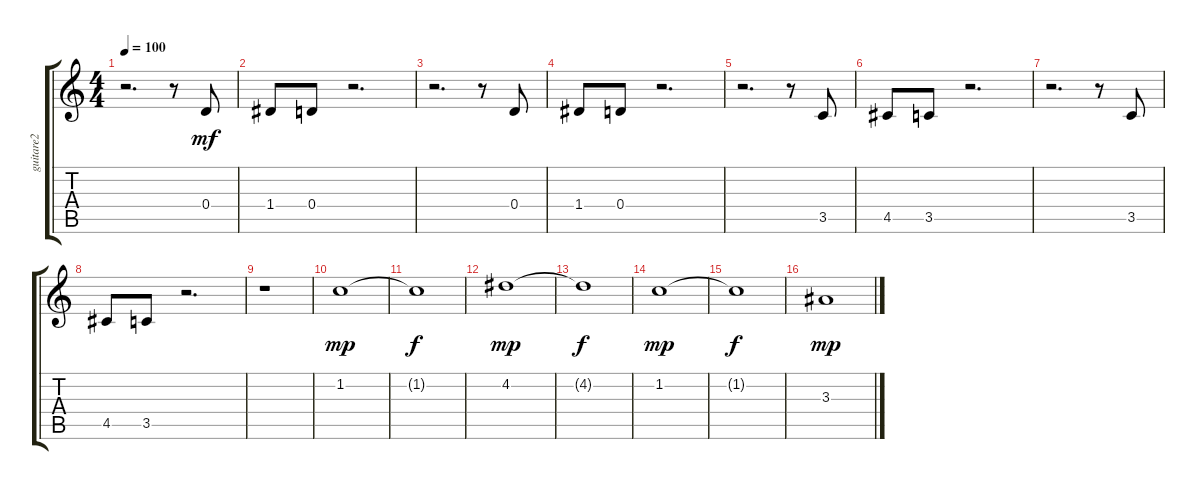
\track ("guitare2" "guitare2") {instrument electricguitarmuted}
\staff {score tabs}
\tuning (E4 B3 G3 D3 A2 E2) {hide}
\ts (4 4)
\tempo 100
\clef g2
\ks c
r.2{d dy mf} r.8 0.4.8 |
1.4.8 0.4.8 r.2{d} |
r.2{d} r.8 0.4.8 |
1.4.8 0.4.8 r.2{d} |
r.2{d} r.8 3.5.8 |
4.5.8 3.5.8 r.2{d} |
r.2{d} r.8 3.5.8 |
4.5.8 3.5.8 r.2{d} |
r.1 |
1.2.1{dy mp instrument guitarharmonics} |
1.2{t}.1{dy f} |
4.2.1{dy mp} |
4.2{t}.1{dy f} |
1.2.1{dy mp} |
1.2{t}.1{dy f} |
3.3.1{dy mp}
